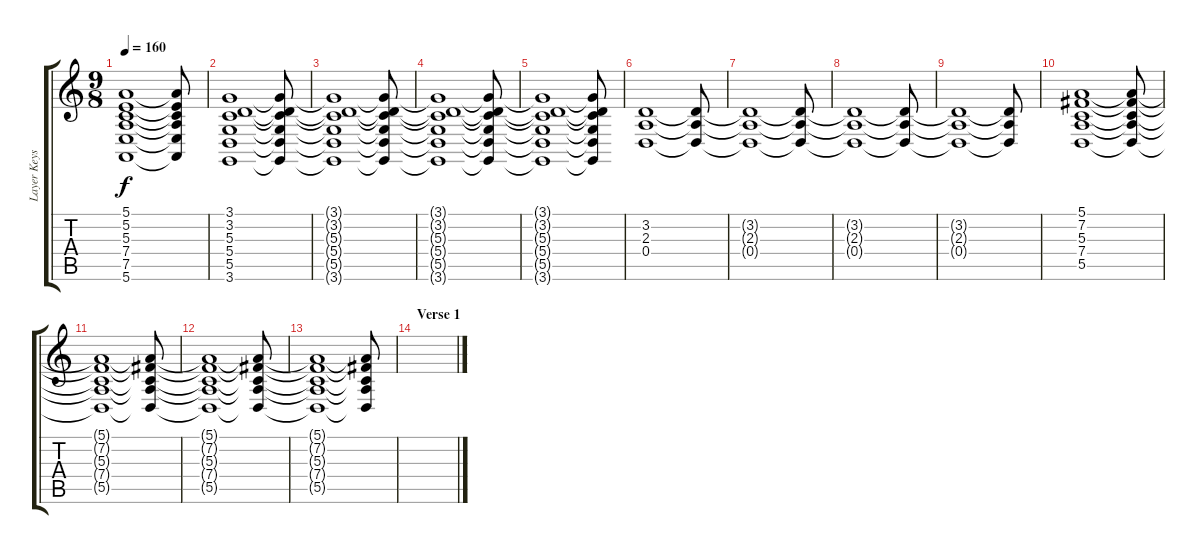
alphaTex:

\track ("Layer Keys" "Layer Keys") {instrument pad7halo}
\staff {score tabs}
\tuning (E4 B3 G3 D3 A2 E2) {hide}
\ts (9 8)
\tempo 160
\clef g2
\ks c
(5.1{t} 5.2{t} 5.3{t} 7.4{t} 7.5{t} 5.6{t}).1{dy f} (5.1{t} 5.2{t} 5.3{t} 7.4{t} 7.5{t} 5.6{t}).8 |
(3.1 3.2 5.3 5.4 5.5 3.6).1 (3.1{t} 3.2{t} 5.3{t} 5.4{t} 5.5{t} 3.6{t}).8 |
(3.1{t} 3.2{t} 5.3{t} 5.4{t} 5.5{t} 3.6{t}).1 (3.1{t} 3.2{t} 5.3{t} 5.4{t} 5.5{t} 3.6{t}).8 |
(3.1{t} 3.2{t} 5.3{t} 5.4{t} 5.5{t} 3.6{t}).1 (3.1{t} 3.2{t} 5.3{t} 5.4{t} 5.5{t} 3.6{t}).8 |
(3.1{t} 3.2{t} 5.3{t} 5.4{t} 5.5{t} 3.6{t}).1 (3.1{t} 3.2{t} 5.3{t} 5.4{t} 5.5{t} 3.6{t}).8 |
(3.2 2.3 0.4).1 (3.2{t} 2.3{t} 0.4{t}).8 |
(3.2{t} 2.3{t} 0.4{t}).1 (3.2{t} 2.3{t} 0.4{t}).8 |
(3.2{t} 2.3{t} 0.4{t}).1 (3.2{t} 2.3{t} 0.4{t}).8 |
(3.2{t} 2.3{t} 0.4{t}).1 (3.2{t} 2.3{t} 0.4{t}).8 |
(5.1 7.2 5.3 7.4 5.5).1{volume 10} (5.1{t} 7.2{t} 5.3{t} 7.4{t} 5.5{t}).8 |
(5.1{t} 7.2{t} 5.3{t} 7.4{t} 5.5{t}).1 (5.1{t} 7.2{t} 5.3{t} 7.4{t} 5.5{t}).8 |
(5.1{t} 7.2{t} 5.3{t} 7.4{t} 5.5{t}).1 (5.1{t} 7.2{t} 5.3{t} 7.4{t} 5.5{t}).8 |
(5.1{t} 7.2{t} 5.3{t} 7.4{t} 5.5{t}).1 (5.1{t} 7.2{t} 5.3{t} 7.4{t} 5.5{t}).8 |
\section ("" "Verse 1")
